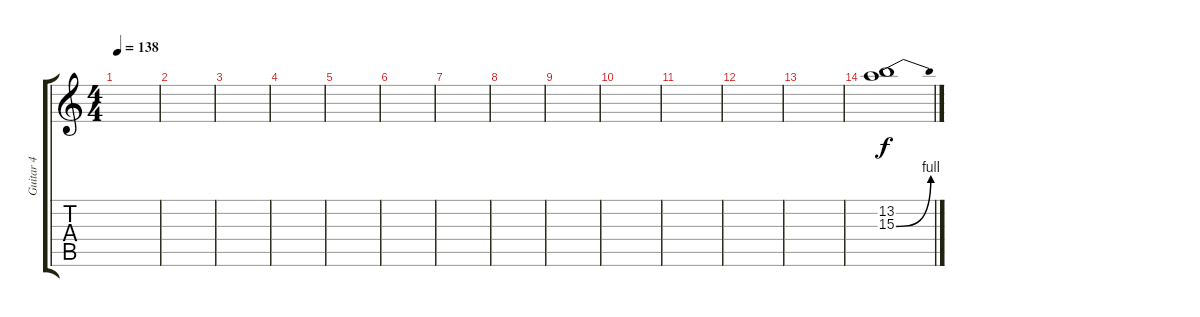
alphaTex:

\track ("Guitar 4" "Guitar 4") {instrument distortionguitar}
\staff {score tabs}
\tuning (Eb4 Bb3 Gb3 Db3 Ab2 Eb2) {hide}
\ts (4 4)
\tempo 138
\clef g2
\ks c
|
|
|
|
|
|
|
|
|
|
|
|
|
(13.2 15.3{be (bend 0 0 60 4)}).1
